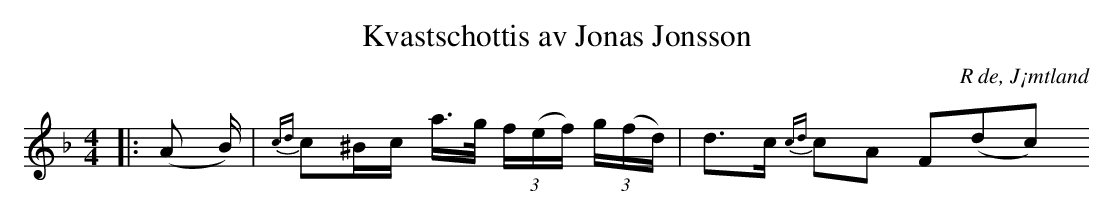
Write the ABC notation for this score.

X:1
T:Kvastschottis av Jonas Jonsson
O:R de, J¡mtland
M:4/4
L:1/16
K:F
|: (A2 B) | {cd}c2^Bc a>g (3f(ef) (3g(fd) | d2>c2 {cd}c2A2 F2(d2-c2)
